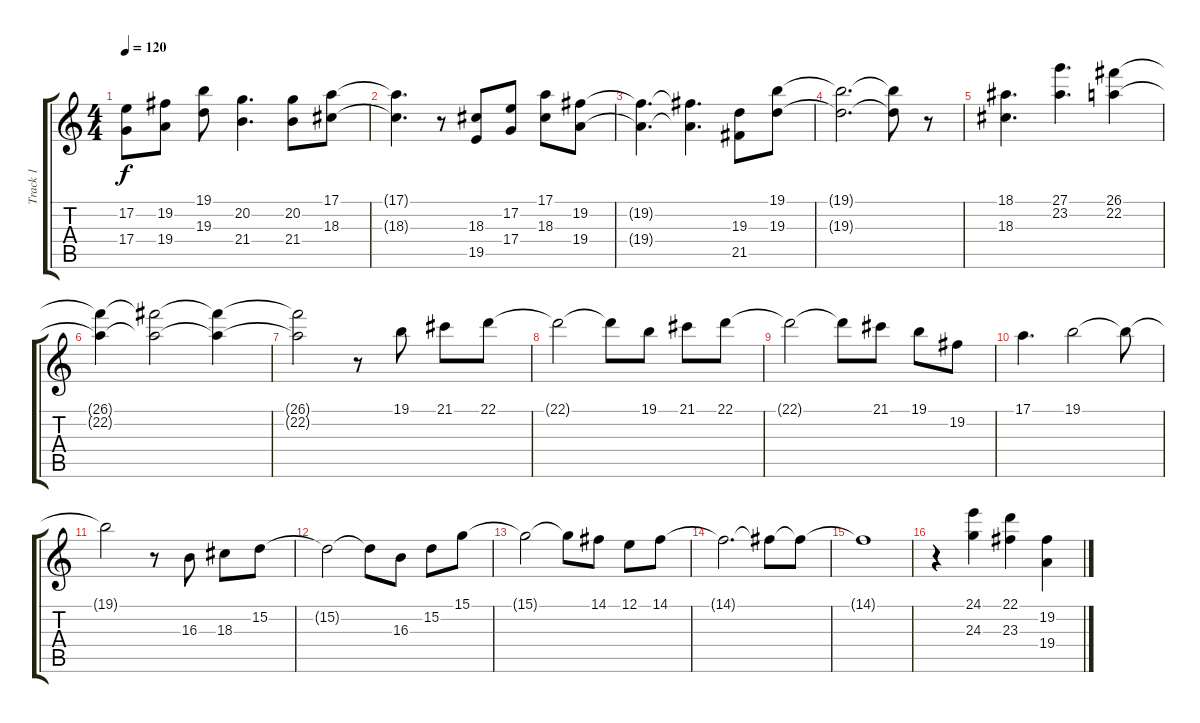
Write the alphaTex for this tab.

\track ("Track 1" "Track 1") {instrument ocarina}
\staff {score tabs}
\tuning (E4 B3 G3 D3 A2 E2) {hide}
\ts (4 4)
\tempo 120
\clef g2
\ks c
(17.2 17.4).8{dy f} (19.2 19.4).8 (19.1 19.3).8 (20.2 21.4).4{d} (20.2 21.4).8 (17.1 18.3).8 |
(17.1{t} 18.3{t}).4{d} r.8 (18.3 19.5).8 (17.2 17.4).8 (17.1 18.3).8 (19.2 19.4).8 |
(19.2{t} 19.4{t}).4{d} (19.2{t} 19.4{t}).4{d} (19.3 21.5).8 (19.1 19.3).8 |
(19.1{t} 19.3{t}).2{d} (19.1{t} 19.3{t}).8 r.8 |
(18.1 18.3).4{d} (27.1 23.2).4{d} (26.1 22.2).4 |
(26.1{t} 22.2{t}).4 (26.1{t} 22.2{t}).2 (26.1{t} 22.2{t}).4 |
(26.1{t} 22.2{t}).2 r.8 19.1.8 21.1.8 22.1.8 |
22.1{t}.2 22.1{t}.8 19.1.8 21.1.8 22.1.8 |
22.1{t}.2 22.1{t}.8 21.1.8 19.1.8 19.2.8 |
17.1.4{d} 19.1.2 19.1{t}.8 |
19.1{t}.2 r.8 16.3.8 18.3.8 15.2.8 |
15.2{t}.2 15.2{t}.8 16.3.8 15.2.8 15.1.8 |
15.1{t}.2 15.1{t}.8 14.1.8 12.1.8 14.1.8 |
14.1{t}.2{d} 14.1{t}.8 14.1{t}.8 |
14.1{t}.1 |
r.4 (24.1 24.3).4 (22.1 23.3).4 (19.2 19.4).4
